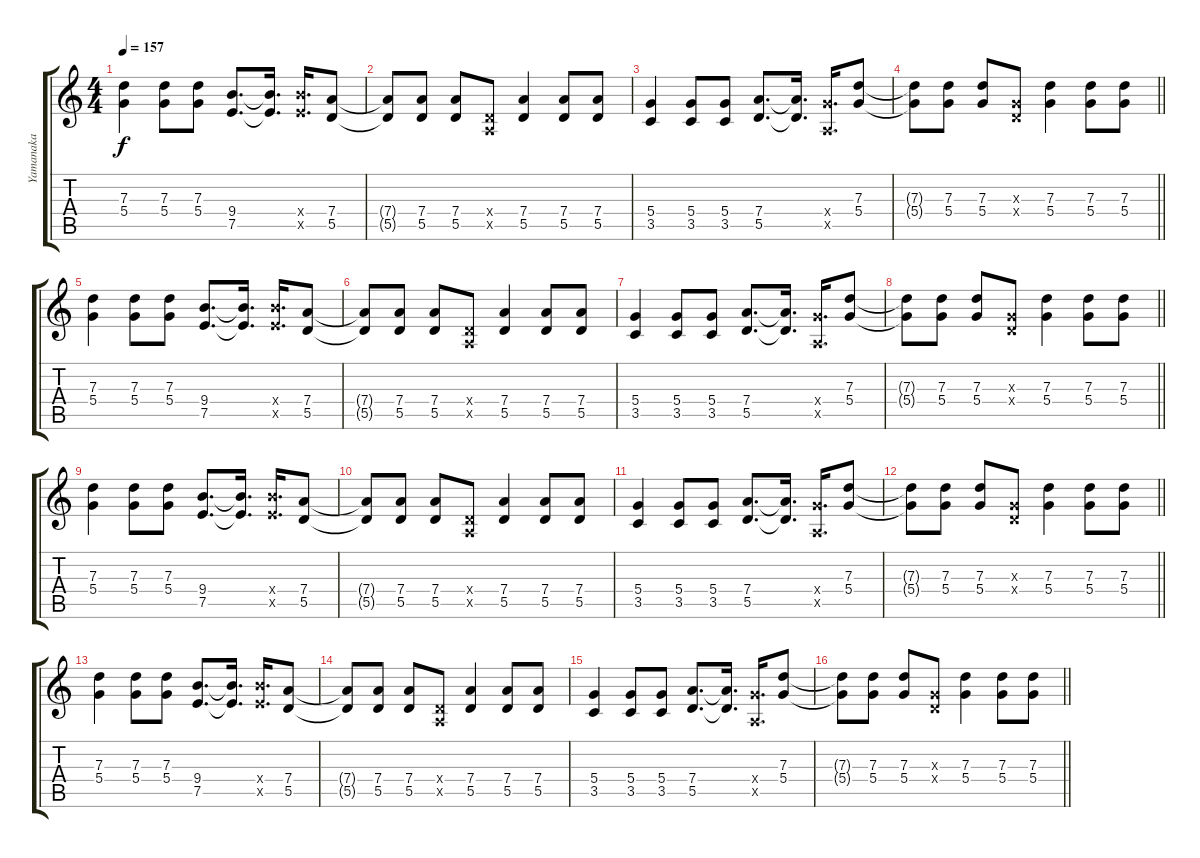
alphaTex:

\track ("Yamanaka" "Yamanaka") {instrument overdrivenguitar}
\staff {score tabs}
\tuning (E4 B3 G3 D3 A2 E2) {hide}
\ts (4 4)
\tempo 157
\clef g2
\ks c
(7.3 5.4).4{dy f} (7.3 5.4).8 (7.3 5.4).8 (9.4 7.5).8{d} (9.4{t} 7.5{t}).16{d} (9.4{x} 7.5{x}).16{d} (7.4 5.5).8 |
(7.4{t} 5.5{t}).8 (7.4 5.5).8 (7.4 5.5).8 (0.4{x} 0.5{x}).8 (7.4 5.5).4 (7.4 5.5).8 (7.4 5.5).8 |
(5.4 3.5).4 (5.4 3.5).8 (5.4 3.5).8 (7.4 5.5).8{d} (7.4{t} 5.5{t}).16{d} (5.4{x} 0.5{x}).16{d} (7.3 5.4).8 |
\barLineRight lightlight
(7.3{t} 5.4{t}).8 (7.3 5.4).8 (7.3 5.4).8 (0.3{x} 0.4{x}).8 (7.3 5.4).4 (7.3 5.4).8 (7.3 5.4).8 |
(7.3 5.4).4 (7.3 5.4).8 (7.3 5.4).8 (9.4 7.5).8{d} (9.4{t} 7.5{t}).16{d} (9.4{x} 7.5{x}).16{d} (7.4 5.5).8 |
(7.4{t} 5.5{t}).8 (7.4 5.5).8 (7.4 5.5).8 (0.4{x} 0.5{x}).8 (7.4 5.5).4 (7.4 5.5).8 (7.4 5.5).8 |
(5.4 3.5).4 (5.4 3.5).8 (5.4 3.5).8 (7.4 5.5).8{d} (7.4{t} 5.5{t}).16{d} (5.4{x} 0.5{x}).16{d} (7.3 5.4).8 |
\barLineRight lightlight
(7.3{t} 5.4{t}).8 (7.3 5.4).8 (7.3 5.4).8 (0.3{x} 0.4{x}).8 (7.3 5.4).4 (7.3 5.4).8 (7.3 5.4).8 |
(7.3 5.4).4 (7.3 5.4).8 (7.3 5.4).8 (9.4 7.5).8{d} (9.4{t} 7.5{t}).16{d} (9.4{x} 7.5{x}).16{d} (7.4 5.5).8 |
(7.4{t} 5.5{t}).8 (7.4 5.5).8 (7.4 5.5).8 (0.4{x} 0.5{x}).8 (7.4 5.5).4 (7.4 5.5).8 (7.4 5.5).8 |
(5.4 3.5).4 (5.4 3.5).8 (5.4 3.5).8 (7.4 5.5).8{d} (7.4{t} 5.5{t}).16{d} (5.4{x} 0.5{x}).16{d} (7.3 5.4).8 |
\barLineRight lightlight
(7.3{t} 5.4{t}).8 (7.3 5.4).8 (7.3 5.4).8 (0.3{x} 0.4{x}).8 (7.3 5.4).4 (7.3 5.4).8 (7.3 5.4).8 |
(7.3 5.4).4 (7.3 5.4).8 (7.3 5.4).8 (9.4 7.5).8{d} (9.4{t} 7.5{t}).16{d} (9.4{x} 7.5{x}).16{d} (7.4 5.5).8 |
(7.4{t} 5.5{t}).8 (7.4 5.5).8 (7.4 5.5).8 (0.4{x} 0.5{x}).8 (7.4 5.5).4 (7.4 5.5).8 (7.4 5.5).8 |
(5.4 3.5).4 (5.4 3.5).8 (5.4 3.5).8 (7.4 5.5).8{d} (7.4{t} 5.5{t}).16{d} (5.4{x} 0.5{x}).16{d} (7.3 5.4).8 |
\barLineRight lightlight
(7.3{t} 5.4{t}).8 (7.3 5.4).8 (7.3 5.4).8 (0.3{x} 0.4{x}).8 (7.3 5.4).4 (7.3 5.4).8 (7.3 5.4).8
